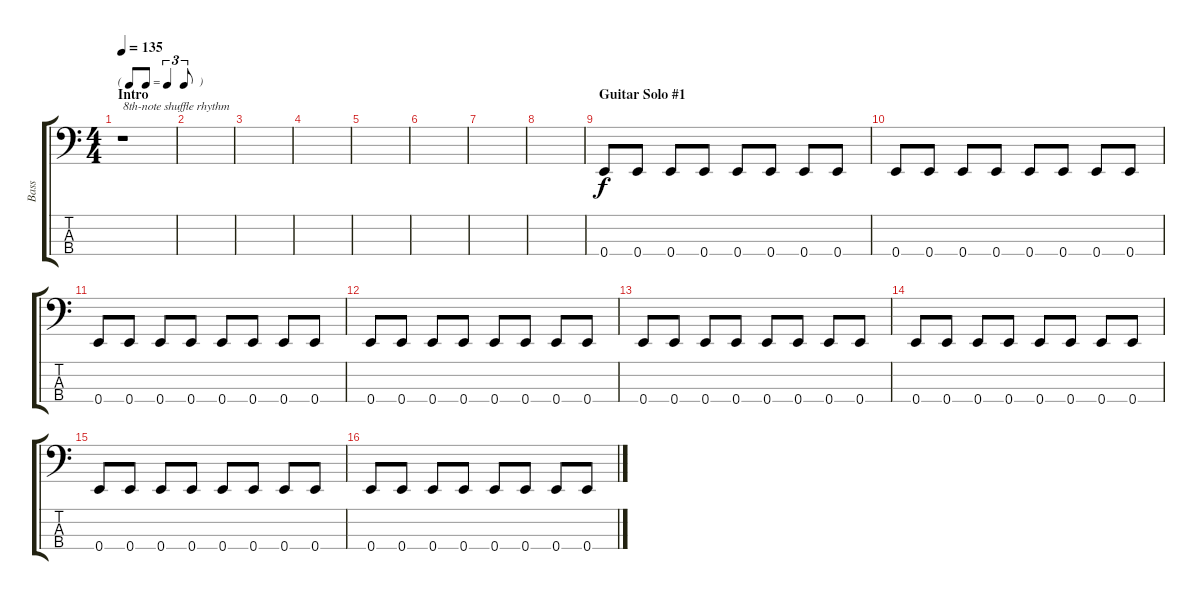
\track ("Bass" "Bass") {instrument electricbasspick}
\staff {score tabs}
\tuning (G2 D2 A1 E1) {hide}
\ts (4 4)
\tf triplet8th
\section ("" "Intro")
\tempo 135
\clef f4
\ks c
r.1{txt "8th-note shuffle rhythm" dy f instrument electricbasspick} |
|
|
|
|
|
|
|
\section ("" "Guitar Solo #1")
0.4.8 0.4.8 0.4.8 0.4.8 0.4.8 0.4.8 0.4.8 0.4.8 |
0.4.8 0.4.8 0.4.8 0.4.8 0.4.8 0.4.8 0.4.8 0.4.8 |
0.4.8 0.4.8 0.4.8 0.4.8 0.4.8 0.4.8 0.4.8 0.4.8 |
0.4.8 0.4.8 0.4.8 0.4.8 0.4.8 0.4.8 0.4.8 0.4.8 |
0.4.8 0.4.8 0.4.8 0.4.8 0.4.8 0.4.8 0.4.8 0.4.8 |
0.4.8 0.4.8 0.4.8 0.4.8 0.4.8 0.4.8 0.4.8 0.4.8 |
0.4.8 0.4.8 0.4.8 0.4.8 0.4.8 0.4.8 0.4.8 0.4.8 |
0.4.8 0.4.8 0.4.8 0.4.8 0.4.8 0.4.8 0.4.8 0.4.8
